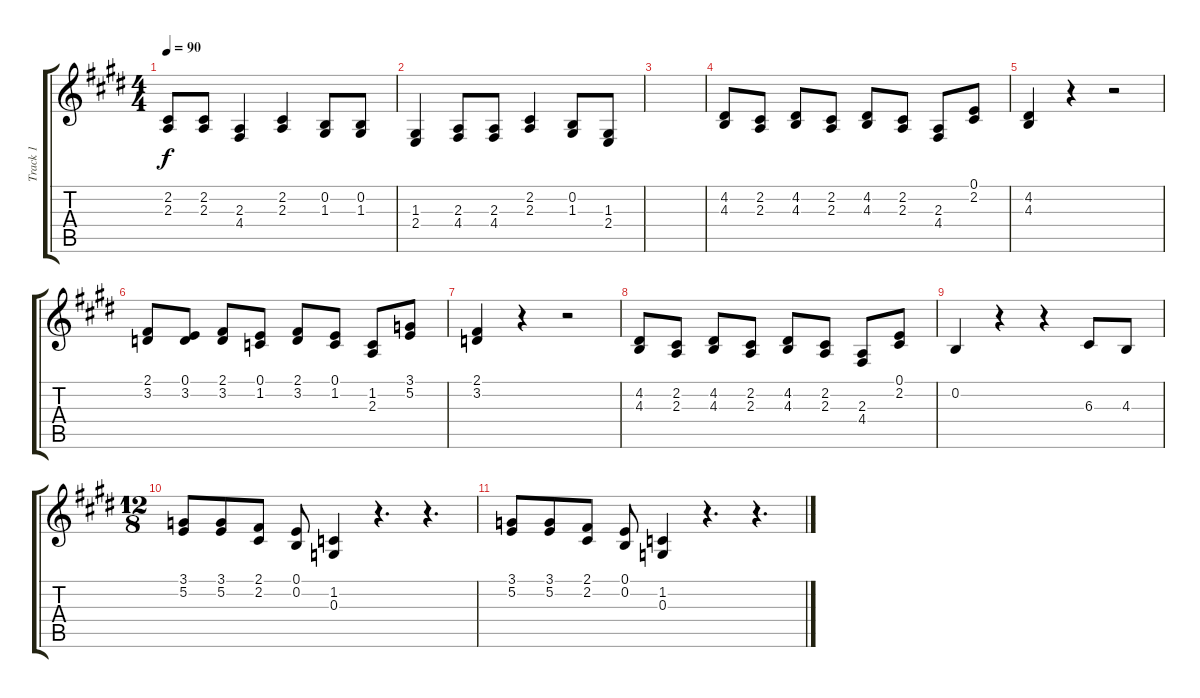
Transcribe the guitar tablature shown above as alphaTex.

\track ("Track 1" "Track 1") {instrument tenorsax}
\staff {score tabs}
\tuning (E4 B3 G3 D3 A2 E2) {hide}
\ts (4 4)
\tempo 90
\clef g2
\ks e
(2.2 2.3).8{dy f} (2.2 2.3).8 (2.3 4.4).4 (2.2 2.3).4 (0.2 1.3).8 (0.2 1.3).8 |
(1.3 2.4).4 (2.3 4.4).8 (2.3 4.4).8 (2.2 2.3).4 (0.2 1.3).8 (1.3 2.4).8 |
|
(4.2 4.3).8 (2.2 2.3).8 (4.2 4.3).8 (2.2 2.3).8 (4.2 4.3).8 (2.2 2.3).8 (2.3 4.4).8 (0.1 2.2).8 |
(4.2 4.3).4 r.4 r.2 |
(2.1 3.2).8 (0.1 3.2).8 (2.1 3.2).8 (0.1 1.2).8 (2.1 3.2).8 (0.1 1.2).8 (1.2 2.3).8 (3.1 5.2).8 |
(2.1 3.2).4 r.4 r.2 |
(4.2 4.3).8 (2.2 2.3).8 (4.2 4.3).8 (2.2 2.3).8 (4.2 4.3).8 (2.2 2.3).8 (2.3 4.4).8 (0.1 2.2).8 |
0.2.4 r.4 r.4 6.3.8 4.3.8 |
\ts (12 8)
(3.1 5.2).8 (3.1 5.2).8 (2.1 2.2).8 (0.1 0.2).8 (1.2 0.3).4 r.4{d} r.4{d} |
(3.1 5.2).8 (3.1 5.2).8 (2.1 2.2).8 (0.1 0.2).8 (1.2 0.3).4 r.4{d} r.4{d}
